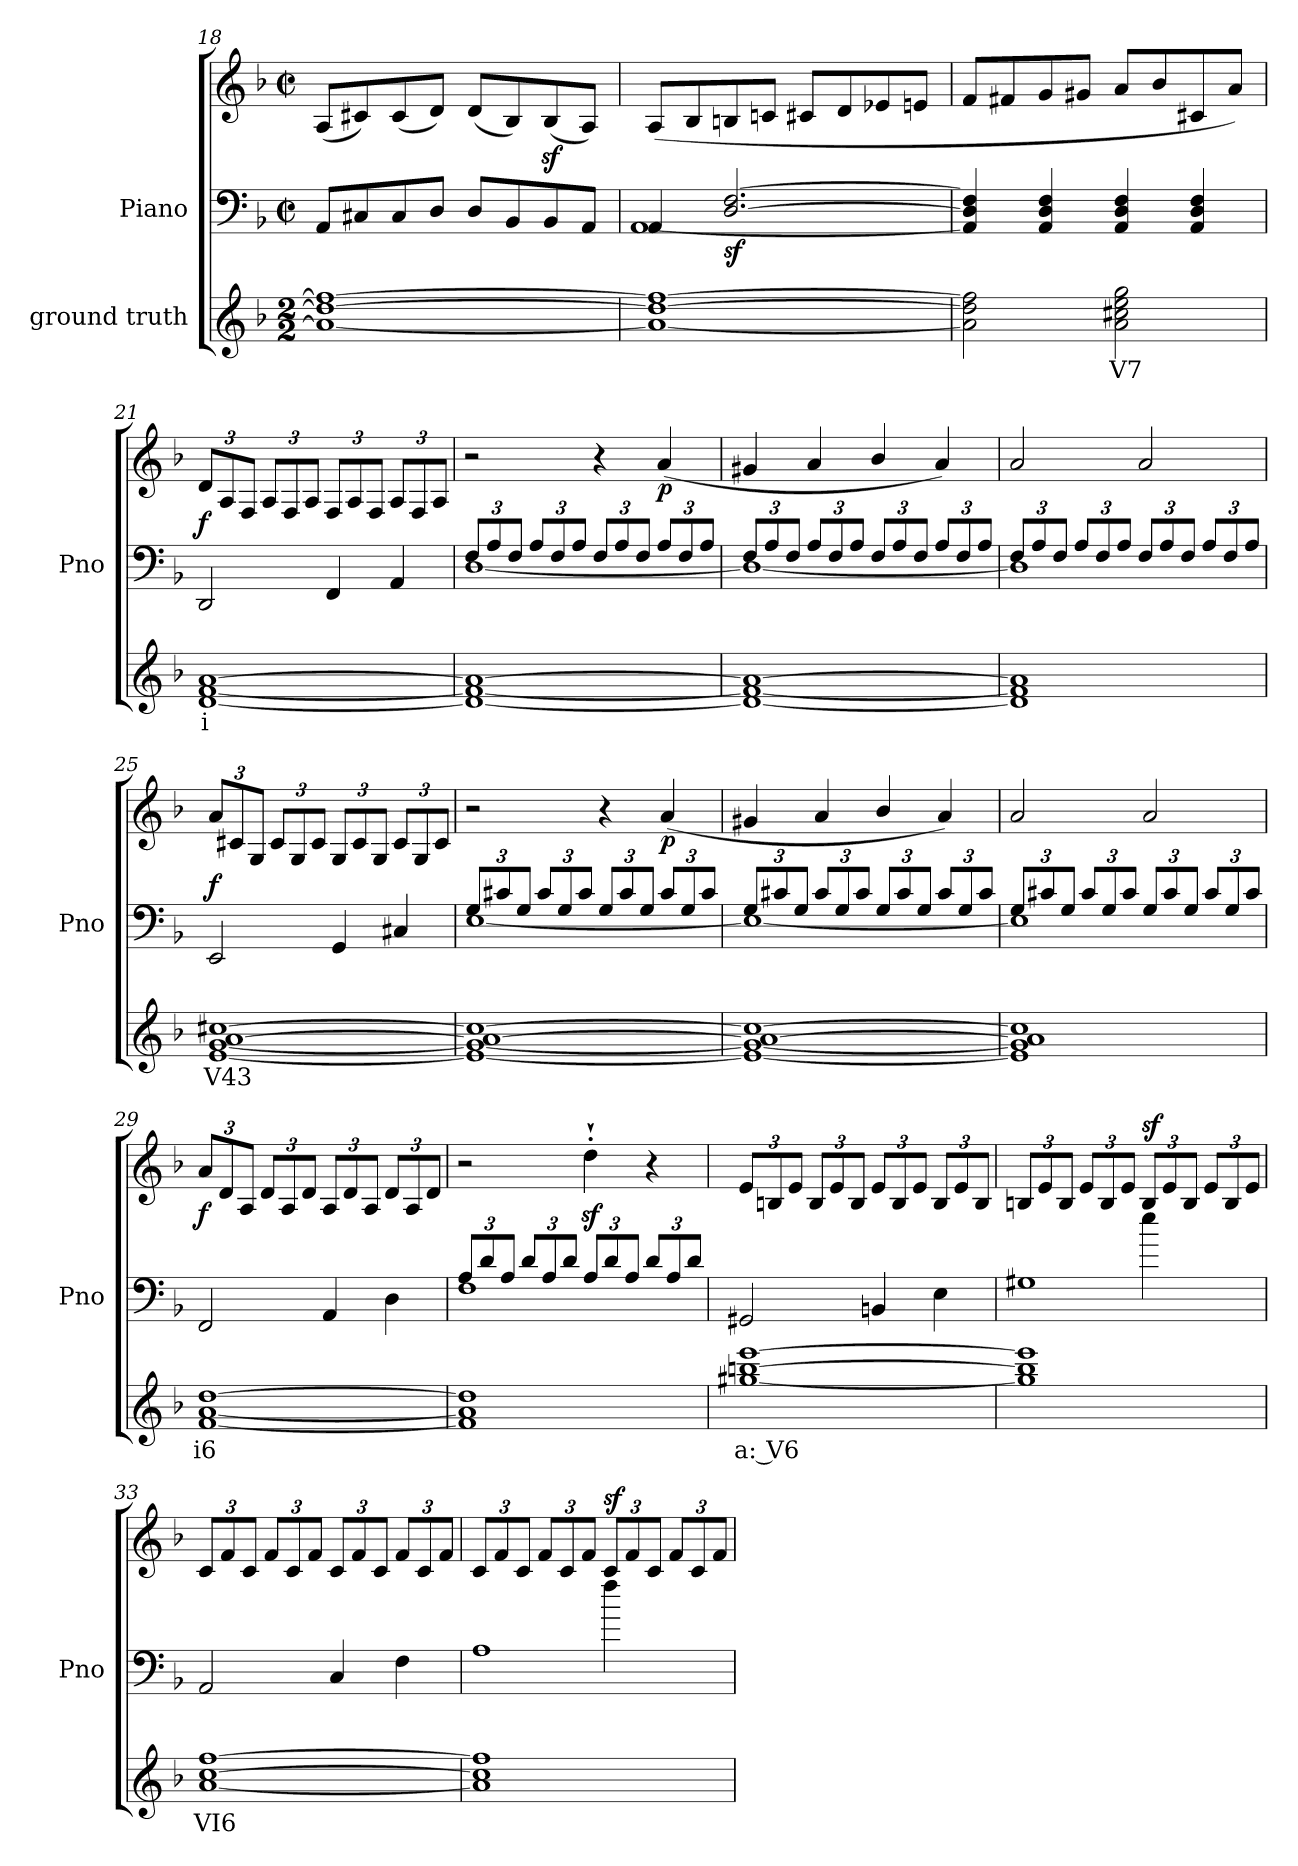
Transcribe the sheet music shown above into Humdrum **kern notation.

**kern	**text	**kern	**kern	**dynam
*part2	*part2	*part1	*part1	*part1
*staff3	*staff3	*staff2	*staff1	*staff1/2
*I"ground truth	*	*I"Piano	*	*
*	*	*I'Pno	*	*
*	*	*clefF4	*clefG2	*
*k[b-]	*	*k[b-]	*k[b-]	*
*d:	*	*F:	*F:	*
*M2/2	*	*M2/2	*M2/2	*
*	*	*met(c|)	*met(c|)	*
=18	=18	=18	=18	=18
1a_ 1dd_ 1ff_	.	8AA/L	(<8A/L	.
.	.	8C#X/	8c#X/)	.
.	.	8C#/	(<8c#/	.
.	.	8D/J	8d/J)	.
.	.	8D/L	(<8d/L	.
.	.	8BB-/	8B-/)	.
.	.	8BB-/	(<8B-z</	.
.	.	8AA/J	8A/J)	.
!!LO:LB:g=z
=19	=19	=19	=19	=19
*	*	*^	*	*
1a_ 1dd_ 1ff_	.	4AA/	[1AA	(>8A/L	.
.	.	.	.	8B-/	.
!	!	!	!	!	!LO:DY:b=2
.	.	[2.D/ [2.F/	.	8Bn/	sf
.	.	.	.	8cn/J	.
.	.	.	.	8c#X/L	.
.	.	.	.	8d/	.
.	.	.	.	8e-X/	.
.	.	.	.	8en/J	.
*	*	*v	*v	*	*
=20	=20	=20	=20	=20
2a] 2dd] 2ff]	.	4AA/] 4D/] 4F/]	8f/L	.
.	.	.	8f#X/	.
.	.	4AA/ 4D/ 4F/	8g/	.
.	.	.	8g#X/J	.
2a 2cc#X 2ee 2gg	V7	4AA/ 4D/ 4F/	8a/L	.
.	.	.	8b-/	.
.	.	4AA/ 4D/ 4F/	8c#X/	.
.	.	.	8a/J)	.
=21	=21	=21	=21	=21
*	*	*	*Xbrackettup	*
!	!	!	!	!LO:DY:b
[1d [1f [1a	i	2DD/	12d/L	f
.	.	.	12A/	.
.	.	.	12F/J	.
.	.	.	12A/L	.
.	.	.	12F/	.
.	.	.	12A/J	.
.	.	4FF/	12F/L	.
.	.	.	12A/	.
.	.	.	12F/J	.
.	.	4AA/	12A/L	.
.	.	.	12F/	.
.	.	.	12A/J	.
!!LO:PB:g=z
=22	=22	=22	=22	=22
*	*	*Xbrackettup	*	*
*	*	*^	*	*
1d_ 1f_ 1a_	.	12F/L	[1D	2r	.
.	.	12A/	.	.	.
.	.	12F/J	.	.	.
.	.	12A/L	.	.	.
.	.	12F/	.	.	.
.	.	12A/J	.	.	.
.	.	12F/L	.	4r	.
.	.	12A/	.	.	.
.	.	12F/J	.	.	.
!	!	!	!	!	!LO:DY:b
.	.	12A/L	.	(<4a/	p
.	.	12F/	.	.	.
.	.	12A/J	.	.	.
=23	=23	=23	=23	=23	=23
1d_ 1f_ 1a_	.	12F/L	1D_	4g#X/	.
.	.	12A/	.	.	.
.	.	12F/J	.	.	.
.	.	12A/L	.	4a/	.
.	.	12F/	.	.	.
.	.	12A/J	.	.	.
.	.	12F/L	.	4b-/	.
.	.	12A/	.	.	.
.	.	12F/J	.	.	.
.	.	12A/L	.	4a/)	.
.	.	12F/	.	.	.
.	.	12A/J	.	.	.
=24	=24	=24	=24	=24	=24
1d] 1f] 1a]	.	12F/L	1D]	2a/	.
.	.	12A/	.	.	.
.	.	12F/J	.	.	.
.	.	12A/L	.	.	.
.	.	12F/	.	.	.
.	.	12A/J	.	.	.
.	.	12F/L	.	2a/	.
.	.	12A/	.	.	.
.	.	12F/J	.	.	.
.	.	12A/L	.	.	.
.	.	12F/	.	.	.
.	.	12A/J	.	.	.
*	*	*v	*v	*	*
!!LO:LB:g=z
=25	=25	=25	=25	=25
!	!	!	!	!LO:DY:a=2
[1e [1g [1a [1cc#X	V43	2EE/	12a/L	f
.	.	.	12c#X/	.
.	.	.	12G/J	.
.	.	.	12c#/L	.
.	.	.	12G/	.
.	.	.	12c#/J	.
.	.	4GG/	12G/L	.
.	.	.	12c#/	.
.	.	.	12G/J	.
.	.	4C#X/	12c#/L	.
.	.	.	12G/	.
.	.	.	12c#/J	.
=26	=26	=26	=26	=26
*	*	*^	*	*
1e_ 1g_ 1a_ 1cc#_	.	12G/L	[1E	2r	.
.	.	12c#X/	.	.	.
.	.	12G/J	.	.	.
.	.	12c#/L	.	.	.
.	.	12G/	.	.	.
.	.	12c#/J	.	.	.
.	.	12G/L	.	4r	.
.	.	12c#/	.	.	.
.	.	12G/J	.	.	.
!	!	!	!	!	!LO:DY:b
.	.	12c#/L	.	(<4a/	p
.	.	12G/	.	.	.
.	.	12c#/J	.	.	.
=27	=27	=27	=27	=27	=27
1e_ 1g_ 1a_ 1cc#_	.	12G/L	1E_	4g#X/	.
.	.	12c#X/	.	.	.
.	.	12G/J	.	.	.
.	.	12c#/L	.	4a/	.
.	.	12G/	.	.	.
.	.	12c#/J	.	.	.
.	.	12G/L	.	4b-/	.
.	.	12c#/	.	.	.
.	.	12G/J	.	.	.
.	.	12c#/L	.	4a/)	.
.	.	12G/	.	.	.
.	.	12c#/J	.	.	.
!!LO:LB:g=z
=28	=28	=28	=28	=28	=28
1e] 1g] 1a] 1cc#]	.	12G/L	1E]	2a/	.
.	.	12c#X/	.	.	.
.	.	12G/J	.	.	.
.	.	12c#/L	.	.	.
.	.	12G/	.	.	.
.	.	12c#/J	.	.	.
.	.	12G/L	.	2a/	.
.	.	12c#/	.	.	.
.	.	12G/J	.	.	.
.	.	12c#/L	.	.	.
.	.	12G/	.	.	.
.	.	12c#/J	.	.	.
*	*	*v	*v	*	*
=29	=29	=29	=29	=29
!	!	!	!	!LO:DY:b
[1f [1a [1dd	i6	2FF/	12a/L	f
.	.	.	12d/	.
.	.	.	12A/J	.
.	.	.	12d/L	.
.	.	.	12A/	.
.	.	.	12d/J	.
.	.	4AA/	12A/L	.
.	.	.	12d/	.
.	.	.	12A/J	.
.	.	4D\	12d/L	.
.	.	.	12A/	.
.	.	.	12d/J	.
=30	=30	=30	=30	=30
*	*	*^	*	*
1f] 1a] 1dd]	.	12A/L	1F	2r	.
.	.	12d/	.	.	.
.	.	12A/J	.	.	.
.	.	12d/L	.	.	.
.	.	12A/	.	.	.
.	.	12d/J	.	.	.
.	.	12A/L	.	4ddz>'`\	.
.	.	12d/	.	.	.
.	.	12A/J	.	.	.
.	.	12d/L	.	4r	.
.	.	12A/	.	.	.
.	.	12d/J	.	.	.
*	*	*v	*v	*	*
!!LO:LB:g=z
=31	=31	=31	=31	=31
[1gg#X [1bbn [1eee	a: V6	2GG#X/	12e/L	.
.	.	.	12Bn/	.
.	.	.	12e/J	.
.	.	.	12B/L	.
.	.	.	12e/	.
.	.	.	12B/J	.
.	.	4BBn/	12e/L	.
.	.	.	12B/	.
.	.	.	12e/J	.
.	.	4E\	12B/L	.
.	.	.	12e/	.
.	.	.	12B/J	.
=32	=32	=32	=32	=32
*	*	*^	*^	*
1gg#] 1bb] 1eee]	.	1G#X	2ryy	12Bn/L	2ryy	.
.	.	.	.	12e/	.	.
.	.	.	.	12B/J	.	.
.	.	.	.	12e/L	.	.
.	.	.	.	12B/	.	.
.	.	.	.	12e/J	.	.
!	!	!	!	!	!	!LO:DY:a
.	.	.	4ee\	12B/L	4ryy	sf
.	.	.	.	12e/	.	.
.	.	.	.	12B/J	.	.
.	.	.	4ryy	12e/L	4ryy	.
.	.	.	.	12B/	.	.
.	.	.	.	12e/J	.	.
*	*	*v	*v	*	*	*
*	*	*	*v	*v	*
=33	=33	=33	=33	=33
[1a [1cc [1ff	VI6	2AA/	12c/L	.
.	.	.	12f/	.
.	.	.	12c/J	.
.	.	.	12f/L	.
.	.	.	12c/	.
.	.	.	12f/J	.
.	.	4C/	12c/L	.
.	.	.	12f/	.
.	.	.	12c/J	.
.	.	4F\	12f/L	.
.	.	.	12c/	.
.	.	.	12f/J	.
!!LO:LB:g=z
=34	=34	=34	=34	=34
*	*	*^	*^	*
1a] 1cc] 1ff]	.	1A	2ryy	12c/L	2ryy	.
.	.	.	.	12f/	.	.
.	.	.	.	12c/J	.	.
.	.	.	.	12f/L	.	.
.	.	.	.	12c/	.	.
.	.	.	.	12f/J	.	.
!	!	!	!	!	!	!LO:DY:a
.	.	.	4ff\	12c/L	4ryy	sf
.	.	.	.	12f/	.	.
.	.	.	.	12c/J	.	.
.	.	.	4ryy	12f/L	4ryy	.
.	.	.	.	12c/	.	.
.	.	.	.	12f/J	.	.
*	*	*v	*v	*	*	*
*	*	*	*v	*v	*
=	=	=	=	=
*-	*-	*-	*-	*-
